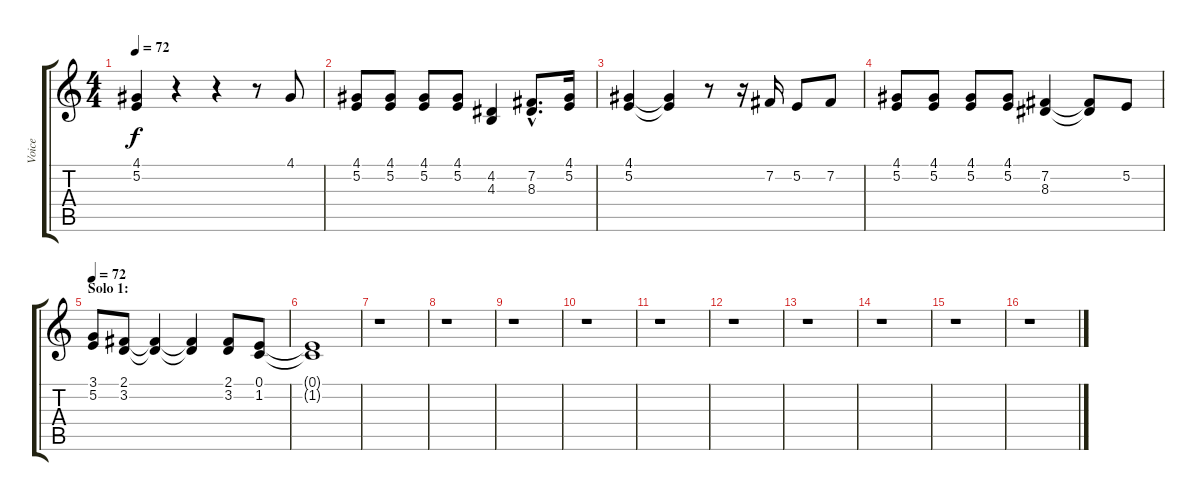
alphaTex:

\track ("Voice" "Voice") {instrument cello}
\staff {score tabs}
\tuning (E4 B3 G3 D3 A2 E2) {hide}
\ts (4 4)
\tempo 72
\clef g2
\ks c
(4.1 5.2).4{dy f} r.4 r.4 r.8 4.1.8 |
(4.1 5.2).8 (4.1 5.2).8 (4.1 5.2).8 (4.1 5.2).8 (4.2 4.3).4 (7.2{hac} 8.3{hac}).8{d} (4.1 5.2).16 |
(4.1 5.2).4 (4.1{t} 5.2{t}).4 r.8 r.16 7.2.16 5.2.8 7.2.8 |
(4.1 5.2).8 (4.1 5.2).8 (4.1 5.2).8 (4.1 5.2).8 (7.2 8.3).4 (7.2{t} 8.3{t}).8 5.2.8 |
\section ("" "Solo 1:")
\tempo 72
(3.1 5.2).8 (2.1 3.2).8 (2.1{t} 3.2{t}).4 (2.1{t} 3.2{t}).4 (2.1 3.2).8 (0.1 1.2).8 |
(0.1{t} 1.2{t}).1 |
r.1 |
r.1 |
r.1 |
r.1 |
r.1 |
r.1 |
r.1 |
r.1 |
r.1 |
r.1
